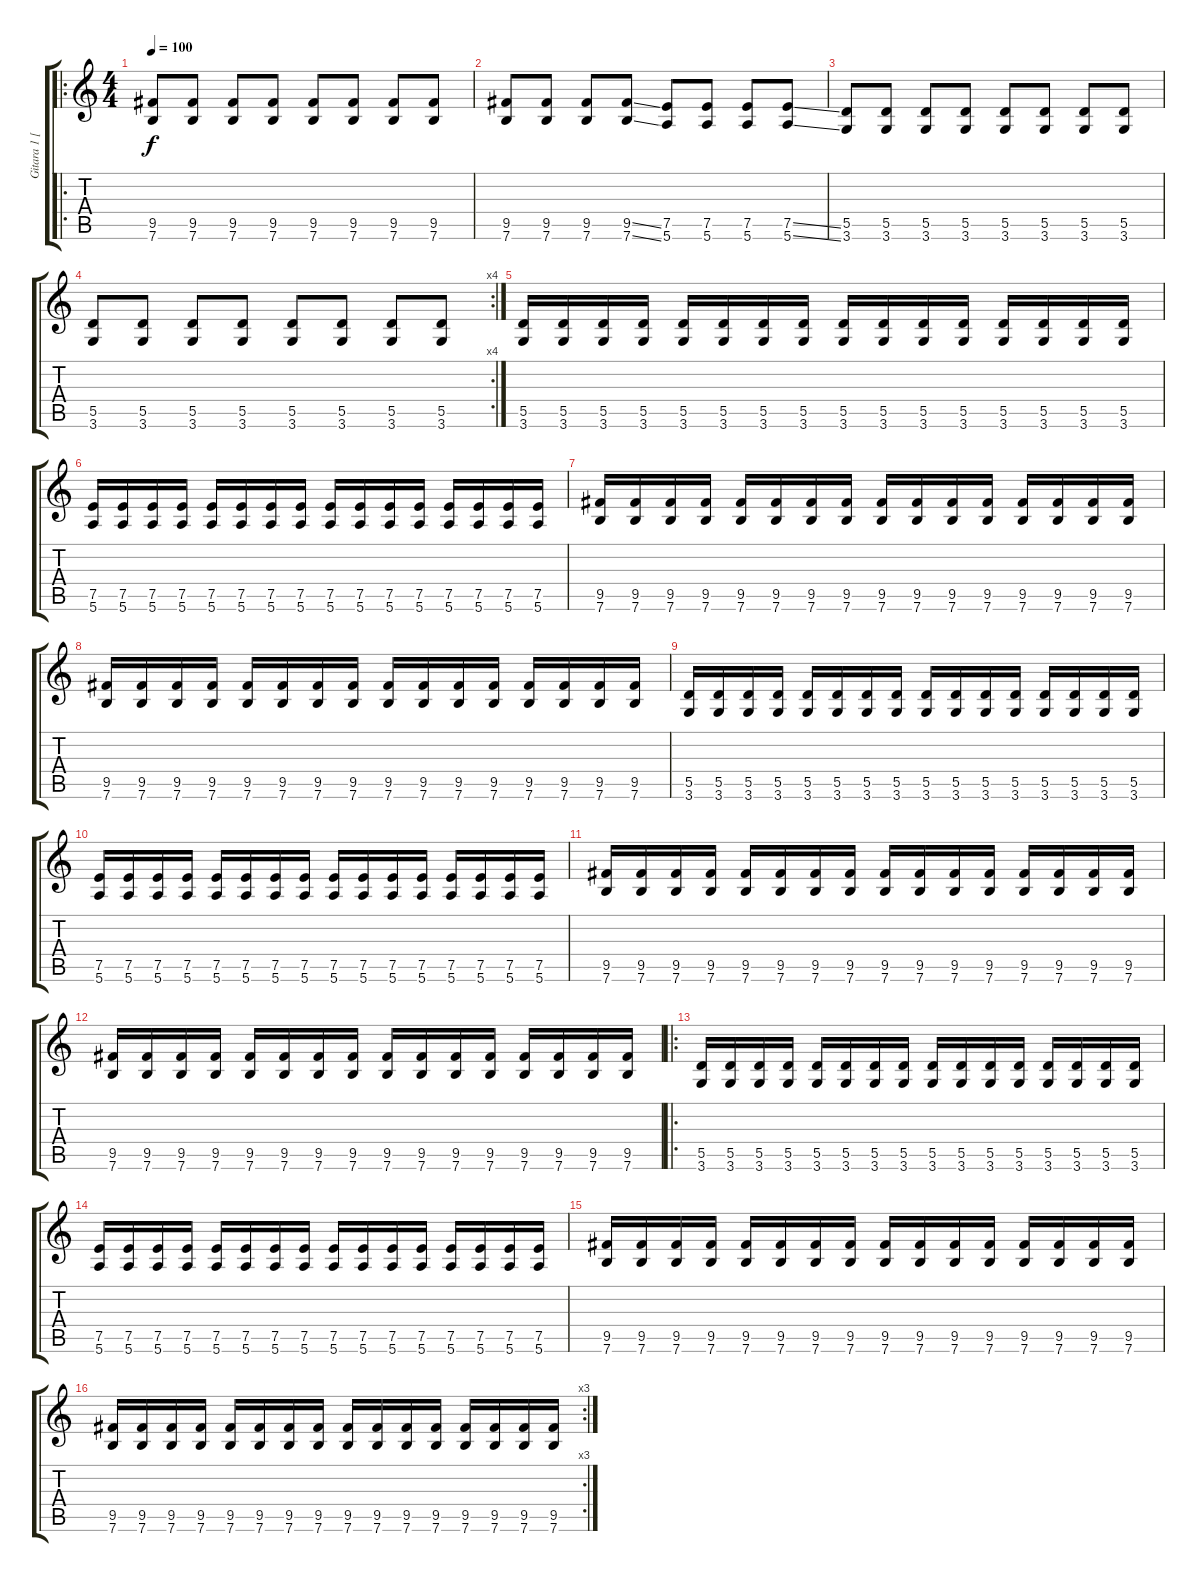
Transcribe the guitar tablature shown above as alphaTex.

\track ("Gitara 1 [riff 2]" "Gitara 1 [") {instrument distortionguitar}
\staff {score tabs}
\tuning (E4 B3 G3 D3 A2 E2) {hide}
\ro
\ts (4 4)
\tempo 100
\clef g2
\ks c
(9.5 7.6).8{dy f} (9.5 7.6).8 (9.5 7.6).8 (9.5 7.6).8 (9.5 7.6).8 (9.5 7.6).8 (9.5 7.6).8 (9.5 7.6).8 |
(9.5 7.6).8 (9.5 7.6).8 (9.5 7.6).8 (9.5{ss} 7.6{ss}).8 (7.5 5.6).8 (7.5 5.6).8 (7.5 5.6).8 (7.5{ss} 5.6{ss}).8 |
(5.5 3.6).8 (5.5 3.6).8 (5.5 3.6).8 (5.5 3.6).8 (5.5 3.6).8 (5.5 3.6).8 (5.5 3.6).8 (5.5 3.6).8 |
\rc 4
(5.5 3.6).8 (5.5 3.6).8 (5.5 3.6).8 (5.5 3.6).8 (5.5 3.6).8 (5.5 3.6).8 (5.5 3.6).8 (5.5 3.6).8 |
(5.5 3.6).16 (5.5 3.6).16 (5.5 3.6).16 (5.5 3.6).16 (5.5 3.6).16 (5.5 3.6).16 (5.5 3.6).16 (5.5 3.6).16 (5.5 3.6).16 (5.5 3.6).16 (5.5 3.6).16 (5.5 3.6).16 (5.5 3.6).16 (5.5 3.6).16 (5.5 3.6).16 (5.5 3.6).16 |
(7.5 5.6).16 (7.5 5.6).16 (7.5 5.6).16 (7.5 5.6).16 (7.5 5.6).16 (7.5 5.6).16 (7.5 5.6).16 (7.5 5.6).16 (7.5 5.6).16 (7.5 5.6).16 (7.5 5.6).16 (7.5 5.6).16 (7.5 5.6).16 (7.5 5.6).16 (7.5 5.6).16 (7.5 5.6).16 |
(9.5 7.6).16 (9.5 7.6).16 (9.5 7.6).16 (9.5 7.6).16 (9.5 7.6).16 (9.5 7.6).16 (9.5 7.6).16 (9.5 7.6).16 (9.5 7.6).16 (9.5 7.6).16 (9.5 7.6).16 (9.5 7.6).16 (9.5 7.6).16 (9.5 7.6).16 (9.5 7.6).16 (9.5 7.6).16 |
(9.5 7.6).16 (9.5 7.6).16 (9.5 7.6).16 (9.5 7.6).16 (9.5 7.6).16 (9.5 7.6).16 (9.5 7.6).16 (9.5 7.6).16 (9.5 7.6).16 (9.5 7.6).16 (9.5 7.6).16 (9.5 7.6).16 (9.5 7.6).16 (9.5 7.6).16 (9.5 7.6).16 (9.5 7.6).16 |
(5.5 3.6).16 (5.5 3.6).16 (5.5 3.6).16 (5.5 3.6).16 (5.5 3.6).16 (5.5 3.6).16 (5.5 3.6).16 (5.5 3.6).16 (5.5 3.6).16 (5.5 3.6).16 (5.5 3.6).16 (5.5 3.6).16 (5.5 3.6).16 (5.5 3.6).16 (5.5 3.6).16 (5.5 3.6).16 |
(7.5 5.6).16 (7.5 5.6).16 (7.5 5.6).16 (7.5 5.6).16 (7.5 5.6).16 (7.5 5.6).16 (7.5 5.6).16 (7.5 5.6).16 (7.5 5.6).16 (7.5 5.6).16 (7.5 5.6).16 (7.5 5.6).16 (7.5 5.6).16 (7.5 5.6).16 (7.5 5.6).16 (7.5 5.6).16 |
(9.5 7.6).16 (9.5 7.6).16 (9.5 7.6).16 (9.5 7.6).16 (9.5 7.6).16 (9.5 7.6).16 (9.5 7.6).16 (9.5 7.6).16 (9.5 7.6).16 (9.5 7.6).16 (9.5 7.6).16 (9.5 7.6).16 (9.5 7.6).16 (9.5 7.6).16 (9.5 7.6).16 (9.5 7.6).16 |
(9.5 7.6).16 (9.5 7.6).16 (9.5 7.6).16 (9.5 7.6).16 (9.5 7.6).16 (9.5 7.6).16 (9.5 7.6).16 (9.5 7.6).16 (9.5 7.6).16 (9.5 7.6).16 (9.5 7.6).16 (9.5 7.6).16 (9.5 7.6).16 (9.5 7.6).16 (9.5 7.6).16 (9.5 7.6).16 |
\ro
(5.5 3.6).16 (5.5 3.6).16 (5.5 3.6).16 (5.5 3.6).16 (5.5 3.6).16 (5.5 3.6).16 (5.5 3.6).16 (5.5 3.6).16 (5.5 3.6).16 (5.5 3.6).16 (5.5 3.6).16 (5.5 3.6).16 (5.5 3.6).16 (5.5 3.6).16 (5.5 3.6).16 (5.5 3.6).16 |
(7.5 5.6).16 (7.5 5.6).16 (7.5 5.6).16 (7.5 5.6).16 (7.5 5.6).16 (7.5 5.6).16 (7.5 5.6).16 (7.5 5.6).16 (7.5 5.6).16 (7.5 5.6).16 (7.5 5.6).16 (7.5 5.6).16 (7.5 5.6).16 (7.5 5.6).16 (7.5 5.6).16 (7.5 5.6).16 |
(9.5 7.6).16 (9.5 7.6).16 (9.5 7.6).16 (9.5 7.6).16 (9.5 7.6).16 (9.5 7.6).16 (9.5 7.6).16 (9.5 7.6).16 (9.5 7.6).16 (9.5 7.6).16 (9.5 7.6).16 (9.5 7.6).16 (9.5 7.6).16 (9.5 7.6).16 (9.5 7.6).16 (9.5 7.6).16 |
\rc 3
(9.5 7.6).16 (9.5 7.6).16 (9.5 7.6).16 (9.5 7.6).16 (9.5 7.6).16 (9.5 7.6).16 (9.5 7.6).16 (9.5 7.6).16 (9.5 7.6).16 (9.5 7.6).16 (9.5 7.6).16 (9.5 7.6).16 (9.5 7.6).16 (9.5 7.6).16 (9.5 7.6).16 (9.5 7.6).16
